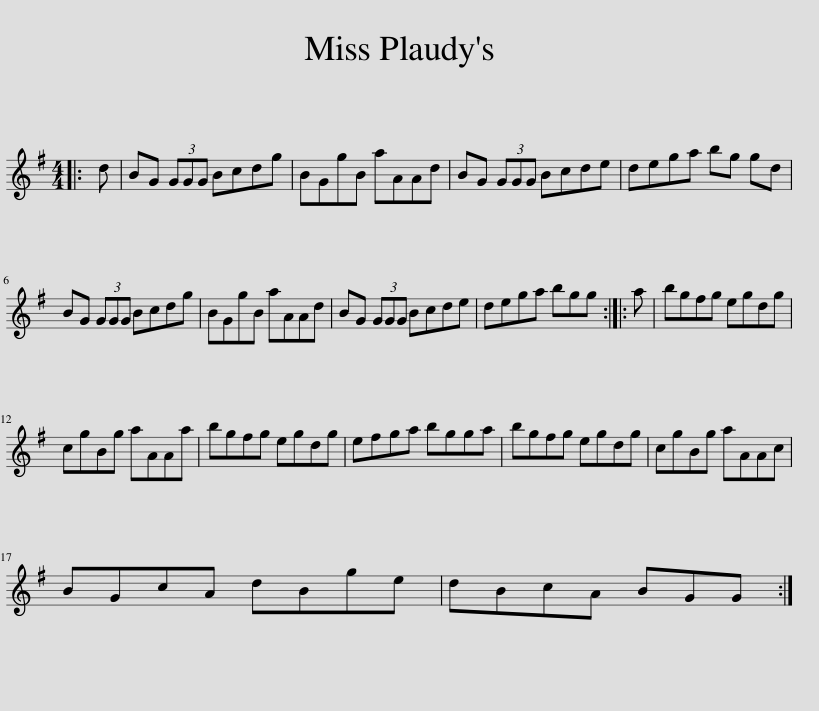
X:1
L:1/8
M:4/4
I:linebreak $
K:G
V:1 treble
V:1
|: d | BG (3GGG Bcdg | BGgB aAAd | BG (3GGG Bcde | dega bg gd |$ %5
 BG (3GGG Bcdg | BGgB aAAd | BG (3GGG Bcde | dega bgg :: a | %10
 bgfg egdg |$ cgBg aAAa | bgfg egdg | efga bgga | bgfg egdg | %15
 cgBg aAAc |$ BGcA dBge | dBcA BGG :| %18
